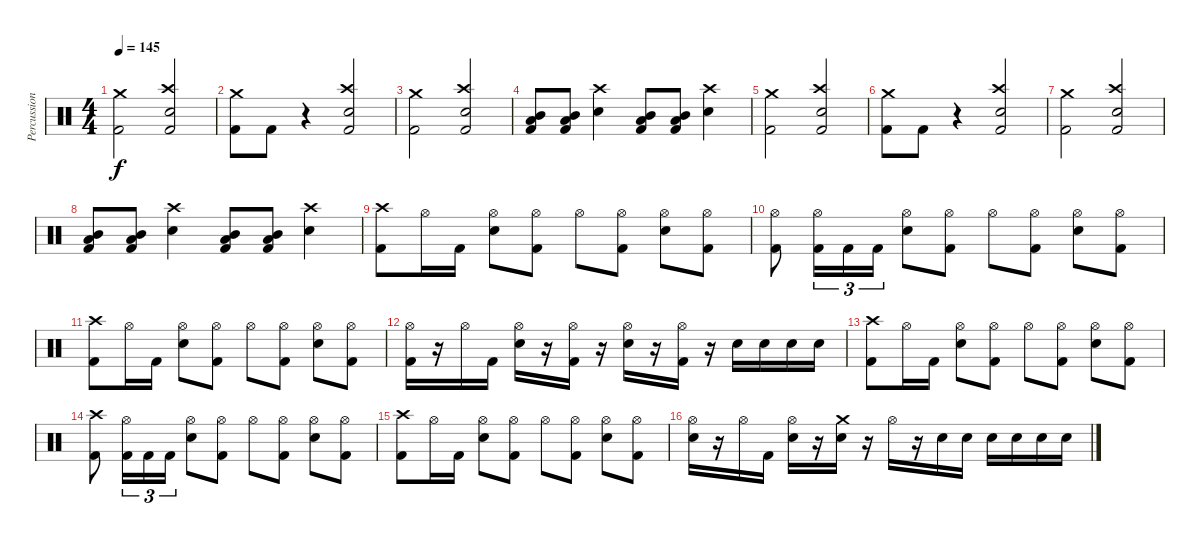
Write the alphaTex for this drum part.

\track ("Percussion" "Percussion") {instrument percussion}
\staff {score}
\articulation defaults
\ts (4 4)
\tempo 145
\clef neutral
\ks c
("Crash medium (hit)" "Kick (hit) 2").2{dy f} ("Crash high (hit)" "Electric Snare (hit)" "Kick (hit) 2").2 |
("Crash medium (hit)" "Kick (hit) 2").8 "Kick (hit) 2".8 r.4 ("Crash high (hit)" "Electric Snare (hit)" "Kick (hit) 2").2 |
("Crash medium (hit)" "Kick (hit) 2").2 ("Crash high (hit)" "Electric Snare (hit)" "Kick (hit) 2").2 |
("Mid Tom (hit)" "Low Tom (hit)" "Kick (hit) 2").8 ("Mid Tom (hit)" "Low Tom (hit)" "Kick (hit) 2").8 ("Crash high (hit)" "Electric Snare (hit)").4 ("Mid Tom (hit)" "Low Tom (hit)" "Kick (hit) 2").8 ("Mid Tom (hit)" "Low Tom (hit)" "Kick (hit) 2").8 ("Crash high (hit)" "Electric Snare (hit)").4 |
("Crash medium (hit)" "Kick (hit) 2").2 ("Crash high (hit)" "Electric Snare (hit)" "Kick (hit) 2").2 |
("Crash medium (hit)" "Kick (hit) 2").8 "Kick (hit) 2".8 r.4 ("Crash high (hit)" "Electric Snare (hit)" "Kick (hit) 2").2 |
("Crash medium (hit)" "Kick (hit) 2").2 ("Crash high (hit)" "Electric Snare (hit)" "Kick (hit) 2").2 |
("Mid Tom (hit)" "Low Tom (hit)" "Kick (hit) 2").8 ("Mid Tom (hit)" "Low Tom (hit)" "Kick (hit) 2").8 ("Crash high (hit)" "Electric Snare (hit)").4 ("Mid Tom (hit)" "Low Tom (hit)" "Kick (hit) 2").8 ("Mid Tom (hit)" "Low Tom (hit)" "Kick (hit) 2").8 ("Crash high (hit)" "Electric Snare (hit)").4 |
("Crash high (hit)" "Kick (hit) 2").8 "Hi-Hat (open)".16 "Kick (hit) 2".16 ("Hi-Hat (open)" "Electric Snare (hit)").8 ("Hi-Hat (open)" "Kick (hit) 2").8 "Hi-Hat (open)".8 ("Hi-Hat (open)" "Kick (hit) 2").8 ("Hi-Hat (open)" "Electric Snare (hit)").8 ("Hi-Hat (open)" "Kick (hit) 2").8 |
("Hi-Hat (open)" "Kick (hit) 2").8 ("Hi-Hat (open)" "Kick (hit) 2").16{tu (3 2)} "Kick (hit) 2".16{tu (3 2)} "Kick (hit) 2".16{tu (3 2)} ("Hi-Hat (open)" "Electric Snare (hit)").8 ("Hi-Hat (open)" "Kick (hit) 2").8 "Hi-Hat (open)".8 ("Hi-Hat (open)" "Kick (hit) 2").8 ("Hi-Hat (open)" "Electric Snare (hit)").8 ("Hi-Hat (open)" "Kick (hit) 2").8 |
("Crash high (hit)" "Kick (hit) 2").8 "Hi-Hat (open)".16 "Kick (hit) 2".16 ("Hi-Hat (open)" "Electric Snare (hit)").8 ("Hi-Hat (open)" "Kick (hit) 2").8 "Hi-Hat (open)".8 ("Hi-Hat (open)" "Kick (hit) 2").8 ("Hi-Hat (open)" "Electric Snare (hit)").8 ("Hi-Hat (open)" "Kick (hit) 2").8 |
("Hi-Hat (open)" "Kick (hit) 2").16 r.16 "Hi-Hat (open)".16 "Kick (hit) 2".16 ("Hi-Hat (open)" "Electric Snare (hit)").16 r.16 ("Hi-Hat (open)" "Kick (hit) 2").16 r.16 ("Hi-Hat (open)" "Electric Snare (hit)").16 r.16 ("Hi-Hat (open)" "Kick (hit) 2").16 r.16 "Electric Snare (hit)".16 "Electric Snare (hit)".16 "Electric Snare (hit)".16 "Electric Snare (hit)".16 |
("Crash high (hit)" "Kick (hit) 2").8 "Hi-Hat (open)".16 "Kick (hit) 2".16 ("Hi-Hat (open)" "Electric Snare (hit)").8 ("Hi-Hat (open)" "Kick (hit) 2").8 "Hi-Hat (open)".8 ("Hi-Hat (open)" "Kick (hit) 2").8 ("Hi-Hat (open)" "Electric Snare (hit)").8 ("Hi-Hat (open)" "Kick (hit) 2").8 |
("Crash high (hit)" "Kick (hit) 2").8 ("Hi-Hat (open)" "Kick (hit) 2").16{tu (3 2)} "Kick (hit) 2".16{tu (3 2)} "Kick (hit) 2".16{tu (3 2)} ("Hi-Hat (open)" "Electric Snare (hit)").8 ("Hi-Hat (open)" "Kick (hit) 2").8 "Hi-Hat (open)".8 ("Hi-Hat (open)" "Kick (hit) 2").8 ("Hi-Hat (open)" "Electric Snare (hit)").8 ("Hi-Hat (open)" "Kick (hit) 2").8 |
("Crash high (hit)" "Kick (hit) 2").8 "Hi-Hat (open)".16 "Kick (hit) 2".16 ("Hi-Hat (open)" "Electric Snare (hit)").8 ("Hi-Hat (open)" "Kick (hit) 2").8 "Hi-Hat (open)".8 ("Hi-Hat (open)" "Kick (hit) 2").8 ("Hi-Hat (open)" "Electric Snare (hit)").8 ("Hi-Hat (open)" "Kick (hit) 2").8 |
("Hi-Hat (open)" "Electric Snare (hit)").16 r.16 "Hi-Hat (open)".16 "Kick (hit) 2".16 ("Hi-Hat (open)" "Electric Snare (hit)").16 r.16 ("Crash medium (hit)" "Electric Snare (hit)").16 r.16 "Hi-Hat (open)".16 r.16 "Electric Snare (hit)".16 "Electric Snare (hit)".16 "Electric Snare (hit)".16 "Electric Snare (hit)".16 "Electric Snare (hit)".16 "Electric Snare (hit)".16
